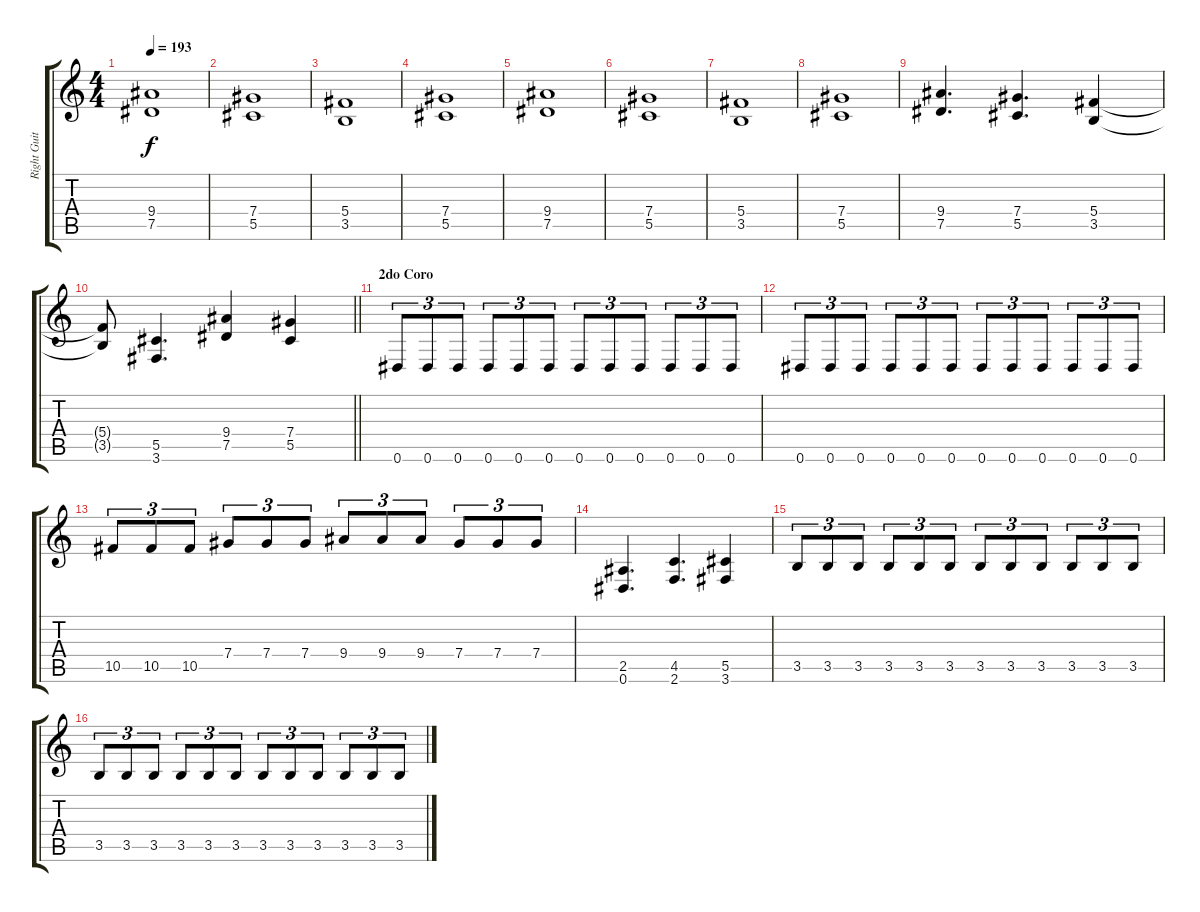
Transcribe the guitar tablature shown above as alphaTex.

\track ("Right Guitar" "Right Guit") {instrument distortionguitar}
\staff {score tabs}
\tuning (Eb4 Bb3 Gb3 Db3 Ab2 Eb2) {hide}
\ts (4 4)
\tempo 193
\clef g2
\ks c
(9.4 7.5).1{dy f} |
(7.4 5.5).1 |
(5.4 3.5).1 |
(7.4 5.5).1 |
(9.4 7.5).1 |
(7.4 5.5).1 |
(5.4 3.5).1 |
(7.4 5.5).1 |
(9.4 7.5).4{d} (7.4 5.5).4{d} (5.4 3.5).4 |
\barLineRight lightlight
(5.4{t} 3.5{t}).8 (5.5 3.6).4{d} (9.4 7.5).4 (7.4 5.5).4 |
\section ("" "2do Coro")
0.6.8{tu (3 2)} 0.6.8{tu (3 2)} 0.6.8{tu (3 2)} 0.6.8{tu (3 2)} 0.6.8{tu (3 2)} 0.6.8{tu (3 2)} 0.6.8{tu (3 2)} 0.6.8{tu (3 2)} 0.6.8{tu (3 2)} 0.6.8{tu (3 2)} 0.6.8{tu (3 2)} 0.6.8{tu (3 2)} |
0.6.8{tu (3 2)} 0.6.8{tu (3 2)} 0.6.8{tu (3 2)} 0.6.8{tu (3 2)} 0.6.8{tu (3 2)} 0.6.8{tu (3 2)} 0.6.8{tu (3 2)} 0.6.8{tu (3 2)} 0.6.8{tu (3 2)} 0.6.8{tu (3 2)} 0.6.8{tu (3 2)} 0.6.8{tu (3 2)} |
10.5.8{tu (3 2)} 10.5.8{tu (3 2)} 10.5.8{tu (3 2)} 7.4.8{tu (3 2)} 7.4.8{tu (3 2)} 7.4.8{tu (3 2)} 9.4.8{tu (3 2)} 9.4.8{tu (3 2)} 9.4.8{tu (3 2)} 7.4.8{tu (3 2)} 7.4.8{tu (3 2)} 7.4.8{tu (3 2)} |
(2.5 0.6).4{d} (4.5 2.6).4{d} (5.5 3.6).4 |
3.5.8{tu (3 2)} 3.5.8{tu (3 2)} 3.5.8{tu (3 2)} 3.5.8{tu (3 2)} 3.5.8{tu (3 2)} 3.5.8{tu (3 2)} 3.5.8{tu (3 2)} 3.5.8{tu (3 2)} 3.5.8{tu (3 2)} 3.5.8{tu (3 2)} 3.5.8{tu (3 2)} 3.5.8{tu (3 2)} |
3.5.8{tu (3 2)} 3.5.8{tu (3 2)} 3.5.8{tu (3 2)} 3.5.8{tu (3 2)} 3.5.8{tu (3 2)} 3.5.8{tu (3 2)} 3.5.8{tu (3 2)} 3.5.8{tu (3 2)} 3.5.8{tu (3 2)} 3.5.8{tu (3 2)} 3.5.8{tu (3 2)} 3.5.8{tu (3 2)}
